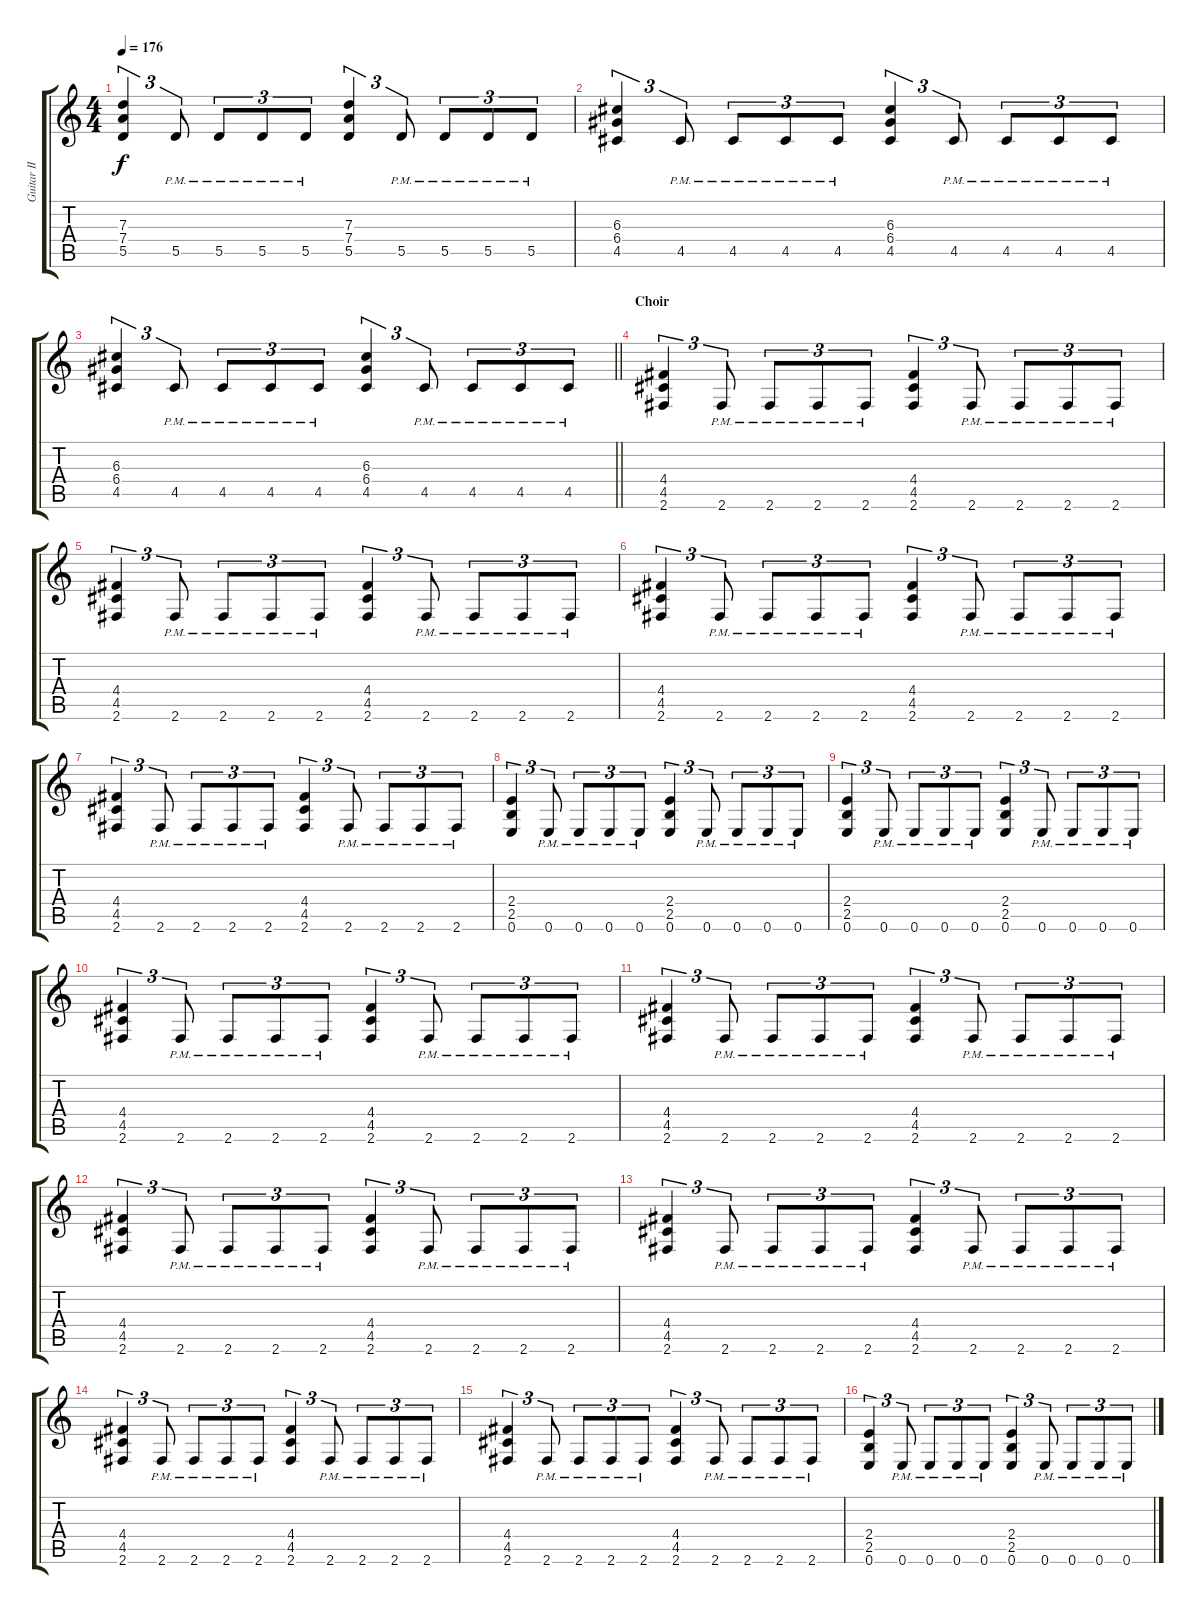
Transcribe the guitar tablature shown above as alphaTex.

\track ("Guitar II" "Guitar II") {instrument overdrivenguitar}
\staff {score tabs}
\tuning (E4 B3 G3 D3 A2 E2) {hide}
\ts (4 4)
\tempo 176
\clef g2
\ks c
(7.3 7.4 5.5).4{tu (3 2) dy f} 5.5{pm}.8{tu (3 2)} 5.5{pm}.8{tu (3 2)} 5.5{pm}.8{tu (3 2)} 5.5{pm}.8{tu (3 2)} (7.3 7.4 5.5).4{tu (3 2)} 5.5{pm}.8{tu (3 2)} 5.5{pm}.8{tu (3 2)} 5.5{pm}.8{tu (3 2)} 5.5{pm}.8{tu (3 2)} |
(6.3 6.4 4.5).4{tu (3 2)} 4.5{pm}.8{tu (3 2)} 4.5{pm}.8{tu (3 2)} 4.5{pm}.8{tu (3 2)} 4.5{pm}.8{tu (3 2)} (6.3 6.4 4.5).4{tu (3 2)} 4.5{pm}.8{tu (3 2)} 4.5{pm}.8{tu (3 2)} 4.5{pm}.8{tu (3 2)} 4.5{pm}.8{tu (3 2)} |
\barLineRight lightlight
(6.3 6.4 4.5).4{tu (3 2)} 4.5{pm}.8{tu (3 2)} 4.5{pm}.8{tu (3 2)} 4.5{pm}.8{tu (3 2)} 4.5{pm}.8{tu (3 2)} (6.3 6.4 4.5).4{tu (3 2)} 4.5{pm}.8{tu (3 2)} 4.5{pm}.8{tu (3 2)} 4.5{pm}.8{tu (3 2)} 4.5{pm}.8{tu (3 2)} |
\section ("" "Choir")
(4.4 4.5 2.6).4{tu (3 2)} 2.6{pm}.8{tu (3 2)} 2.6{pm}.8{tu (3 2)} 2.6{pm}.8{tu (3 2)} 2.6{pm}.8{tu (3 2)} (4.4 4.5 2.6).4{tu (3 2)} 2.6{pm}.8{tu (3 2)} 2.6{pm}.8{tu (3 2)} 2.6{pm}.8{tu (3 2)} 2.6{pm}.8{tu (3 2)} |
(4.4 4.5 2.6).4{tu (3 2)} 2.6{pm}.8{tu (3 2)} 2.6{pm}.8{tu (3 2)} 2.6{pm}.8{tu (3 2)} 2.6{pm}.8{tu (3 2)} (4.4 4.5 2.6).4{tu (3 2)} 2.6{pm}.8{tu (3 2)} 2.6{pm}.8{tu (3 2)} 2.6{pm}.8{tu (3 2)} 2.6{pm}.8{tu (3 2)} |
(4.4 4.5 2.6).4{tu (3 2)} 2.6{pm}.8{tu (3 2)} 2.6{pm}.8{tu (3 2)} 2.6{pm}.8{tu (3 2)} 2.6{pm}.8{tu (3 2)} (4.4 4.5 2.6).4{tu (3 2)} 2.6{pm}.8{tu (3 2)} 2.6{pm}.8{tu (3 2)} 2.6{pm}.8{tu (3 2)} 2.6{pm}.8{tu (3 2)} |
(4.4 4.5 2.6).4{tu (3 2)} 2.6{pm}.8{tu (3 2)} 2.6{pm}.8{tu (3 2)} 2.6{pm}.8{tu (3 2)} 2.6{pm}.8{tu (3 2)} (4.4 4.5 2.6).4{tu (3 2)} 2.6{pm}.8{tu (3 2)} 2.6{pm}.8{tu (3 2)} 2.6{pm}.8{tu (3 2)} 2.6{pm}.8{tu (3 2)} |
(2.4 2.5 0.6).4{tu (3 2)} 0.6{pm}.8{tu (3 2)} 0.6{pm}.8{tu (3 2)} 0.6{pm}.8{tu (3 2)} 0.6{pm}.8{tu (3 2)} (2.4 2.5 0.6).4{tu (3 2)} 0.6{pm}.8{tu (3 2)} 0.6{pm}.8{tu (3 2)} 0.6{pm}.8{tu (3 2)} 0.6{pm}.8{tu (3 2)} |
(2.4 2.5 0.6).4{tu (3 2)} 0.6{pm}.8{tu (3 2)} 0.6{pm}.8{tu (3 2)} 0.6{pm}.8{tu (3 2)} 0.6{pm}.8{tu (3 2)} (2.4 2.5 0.6).4{tu (3 2)} 0.6{pm}.8{tu (3 2)} 0.6{pm}.8{tu (3 2)} 0.6{pm}.8{tu (3 2)} 0.6{pm}.8{tu (3 2)} |
(4.4 4.5 2.6).4{tu (3 2)} 2.6{pm}.8{tu (3 2)} 2.6{pm}.8{tu (3 2)} 2.6{pm}.8{tu (3 2)} 2.6{pm}.8{tu (3 2)} (4.4 4.5 2.6).4{tu (3 2)} 2.6{pm}.8{tu (3 2)} 2.6{pm}.8{tu (3 2)} 2.6{pm}.8{tu (3 2)} 2.6{pm}.8{tu (3 2)} |
(4.4 4.5 2.6).4{tu (3 2)} 2.6{pm}.8{tu (3 2)} 2.6{pm}.8{tu (3 2)} 2.6{pm}.8{tu (3 2)} 2.6{pm}.8{tu (3 2)} (4.4 4.5 2.6).4{tu (3 2)} 2.6{pm}.8{tu (3 2)} 2.6{pm}.8{tu (3 2)} 2.6{pm}.8{tu (3 2)} 2.6{pm}.8{tu (3 2)} |
(4.4 4.5 2.6).4{tu (3 2)} 2.6{pm}.8{tu (3 2)} 2.6{pm}.8{tu (3 2)} 2.6{pm}.8{tu (3 2)} 2.6{pm}.8{tu (3 2)} (4.4 4.5 2.6).4{tu (3 2)} 2.6{pm}.8{tu (3 2)} 2.6{pm}.8{tu (3 2)} 2.6{pm}.8{tu (3 2)} 2.6{pm}.8{tu (3 2)} |
(4.4 4.5 2.6).4{tu (3 2)} 2.6{pm}.8{tu (3 2)} 2.6{pm}.8{tu (3 2)} 2.6{pm}.8{tu (3 2)} 2.6{pm}.8{tu (3 2)} (4.4 4.5 2.6).4{tu (3 2)} 2.6{pm}.8{tu (3 2)} 2.6{pm}.8{tu (3 2)} 2.6{pm}.8{tu (3 2)} 2.6{pm}.8{tu (3 2)} |
(4.4 4.5 2.6).4{tu (3 2)} 2.6{pm}.8{tu (3 2)} 2.6{pm}.8{tu (3 2)} 2.6{pm}.8{tu (3 2)} 2.6{pm}.8{tu (3 2)} (4.4 4.5 2.6).4{tu (3 2)} 2.6{pm}.8{tu (3 2)} 2.6{pm}.8{tu (3 2)} 2.6{pm}.8{tu (3 2)} 2.6{pm}.8{tu (3 2)} |
(4.4 4.5 2.6).4{tu (3 2)} 2.6{pm}.8{tu (3 2)} 2.6{pm}.8{tu (3 2)} 2.6{pm}.8{tu (3 2)} 2.6{pm}.8{tu (3 2)} (4.4 4.5 2.6).4{tu (3 2)} 2.6{pm}.8{tu (3 2)} 2.6{pm}.8{tu (3 2)} 2.6{pm}.8{tu (3 2)} 2.6{pm}.8{tu (3 2)} |
(2.4 2.5 0.6).4{tu (3 2)} 0.6{pm}.8{tu (3 2)} 0.6{pm}.8{tu (3 2)} 0.6{pm}.8{tu (3 2)} 0.6{pm}.8{tu (3 2)} (2.4 2.5 0.6).4{tu (3 2)} 0.6{pm}.8{tu (3 2)} 0.6{pm}.8{tu (3 2)} 0.6{pm}.8{tu (3 2)} 0.6{pm}.8{tu (3 2)}
